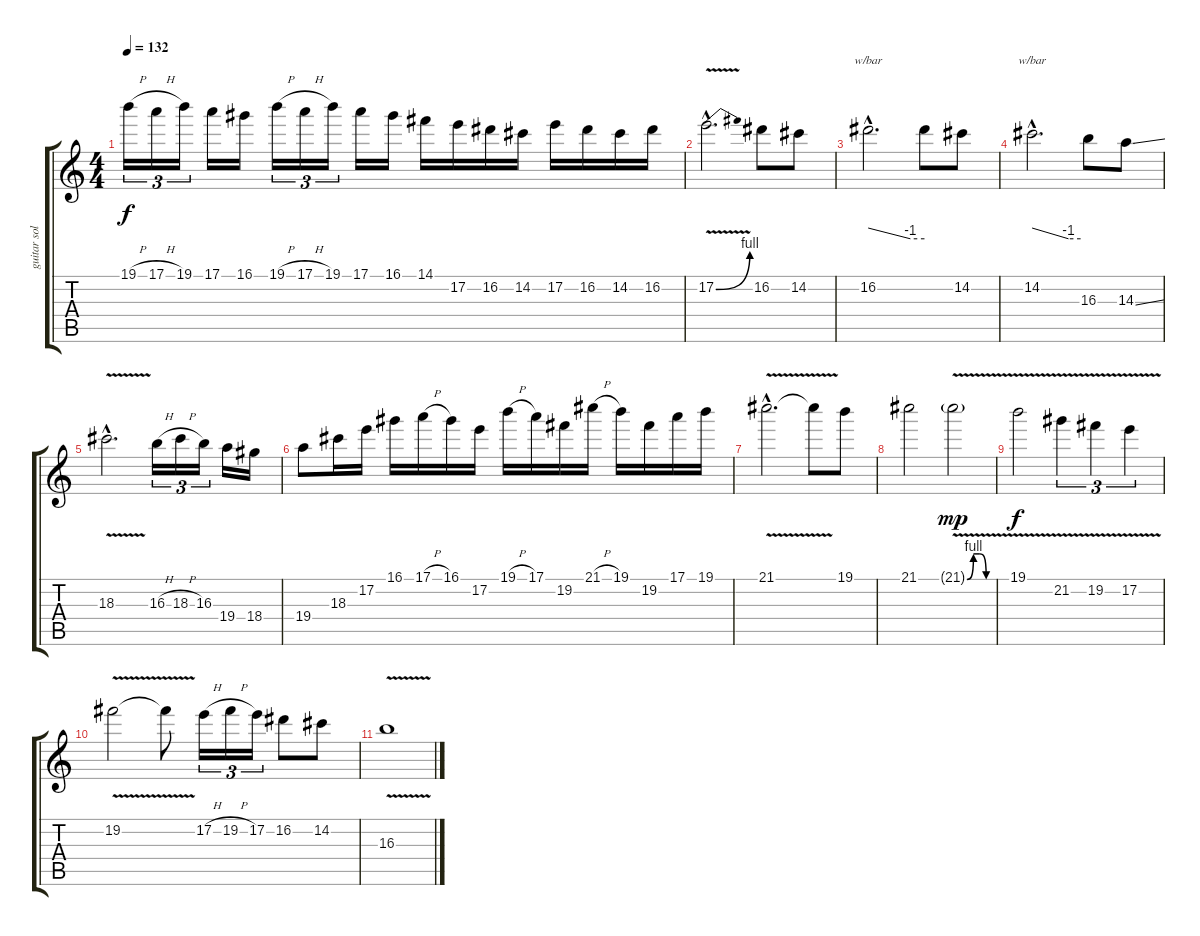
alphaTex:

\track ("guitar solo" "guitar sol") {instrument distortionguitar}
\staff {score tabs}
\tuning (E4 B3 G3 D3 A2 E2) {hide}
\ts (4 4)
\tempo 132
\clef g2
\ks c
19.1{h}.16{tu (3 2) dy f} 17.1{h}.16{tu (3 2)} 19.1.16{tu (3 2)} 17.1.16 16.1.16 19.1{h}.16{tu (3 2)} 17.1{h}.16{tu (3 2)} 19.1.16{tu (3 2)} 17.1.16 16.1.16 14.1.16 17.2.16 16.2.16 14.2.16 17.2.16 16.2.16 14.2.16 16.2.16 |
17.2{be (bend 0 0 60 4) v hac}.2{d} 16.2.8 14.2.8 |
16.2{hac}.2{d tbe (custom default 0 0 45 -4 60 -4)} 16.2{t}.8 14.2.8 |
14.2{hac}.2{d tbe (custom default 0 0 45 -4 60 -4)} 16.3.8 14.3{ss}.8 |
18.3{v hac}.2{d} 16.3{h}.16{tu (3 2)} 18.3{h}.16{tu (3 2)} 16.3.16{tu (3 2)} 19.4.16 18.4.16 |
19.4.8 18.3.16 17.2.16 16.1.16 17.1{h}.16 16.1.16 17.2.16 19.1{h}.16 17.1.16 19.2.16 21.1{h}.16 19.1.16 19.2.16 17.1.16 19.1.16 |
21.1{v hac}.2{d} 21.1{t}.8 19.1.8 |
21.1.2 21.1{be (custom 0 0 15 4 30 4 45 0 60 0) v g}.2{dy mp} |
19.1{v}.2{dy f} 21.2{v}.4{tu (3 2)} 19.2{v}.4{tu (3 2)} 17.2{v}.4{tu (3 2)} |
19.2{v}.2 19.2{t}.8 17.2{h}.16{tu (3 2)} 19.2{h}.16{tu (3 2)} 17.2.16{tu (3 2)} 16.2.8 14.2.8 |
16.3{v}.1
